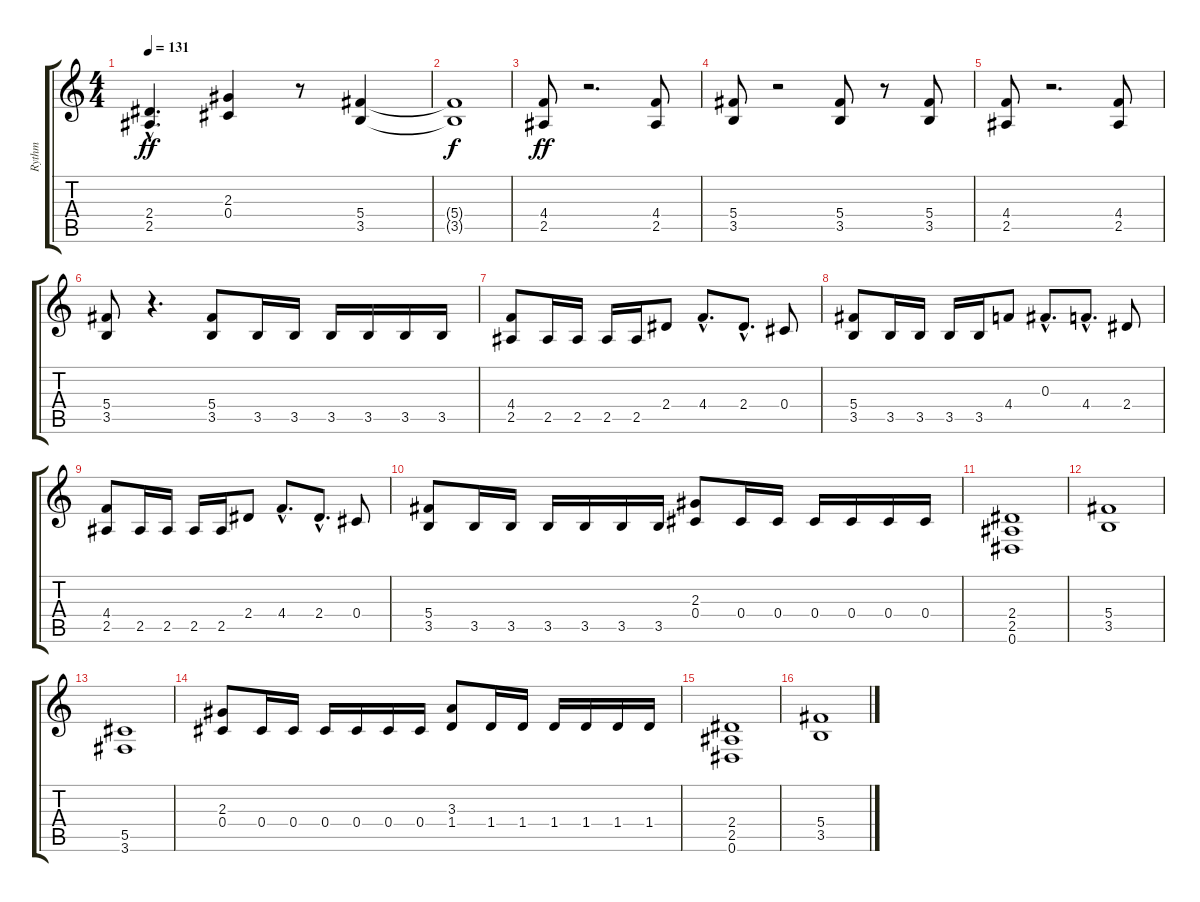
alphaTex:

\track ("Rythm" "Rythm") {instrument distortionguitar}
\staff {score tabs}
\tuning (Eb4 Bb3 Gb3 Db3 Ab2 Eb2) {hide}
\ts (4 4)
\tempo 131
\clef g2
\ks c
(2.4{hac} 2.5{hac}).4{d dy ff} (2.3 0.4).4 r.8 (5.4 3.5).4 |
(5.4{t} 3.5{t}).1{dy f} |
(4.4 2.5).8{dy ff} r.2{d} (4.4 2.5).8 |
(5.4 3.5).8 r.2 (5.4 3.5).8 r.8 (5.4 3.5).8 |
(4.4 2.5).8 r.2{d} (4.4 2.5).8 |
(5.4 3.5).8 r.4{d} (5.4 3.5).8 3.5.16 3.5.16 3.5.16 3.5.16 3.5.16 3.5.16 |
(4.4 2.5).8 2.5.16 2.5.16 2.5.16 2.5.16 2.4.8 4.4{hac}.8{d} 2.4{hac}.8{d} 0.4.8 |
(5.4 3.5).8 3.5.16 3.5.16 3.5.16 3.5.16 4.4.8 0.3{hac}.8{d} 4.4{hac}.8{d} 2.4.8 |
(4.4 2.5).8 2.5.16 2.5.16 2.5.16 2.5.16 2.4.8 4.4{hac}.8{d} 2.4{hac}.8{d} 0.4.8 |
(5.4 3.5).8 3.5.16 3.5.16 3.5.16 3.5.16 3.5.16 3.5.16 (2.3 0.4).8 0.4.16 0.4.16 0.4.16 0.4.16 0.4.16 0.4.16 |
(2.4 2.5 0.6).1 |
(5.4 3.5).1 |
(5.5 3.6).1 |
(2.3 0.4).8 0.4.16 0.4.16 0.4.16 0.4.16 0.4.16 0.4.16 (3.3 1.4).8 1.4.16 1.4.16 1.4.16 1.4.16 1.4.16 1.4.16 |
(2.4 2.5 0.6).1 |
(5.4 3.5).1
